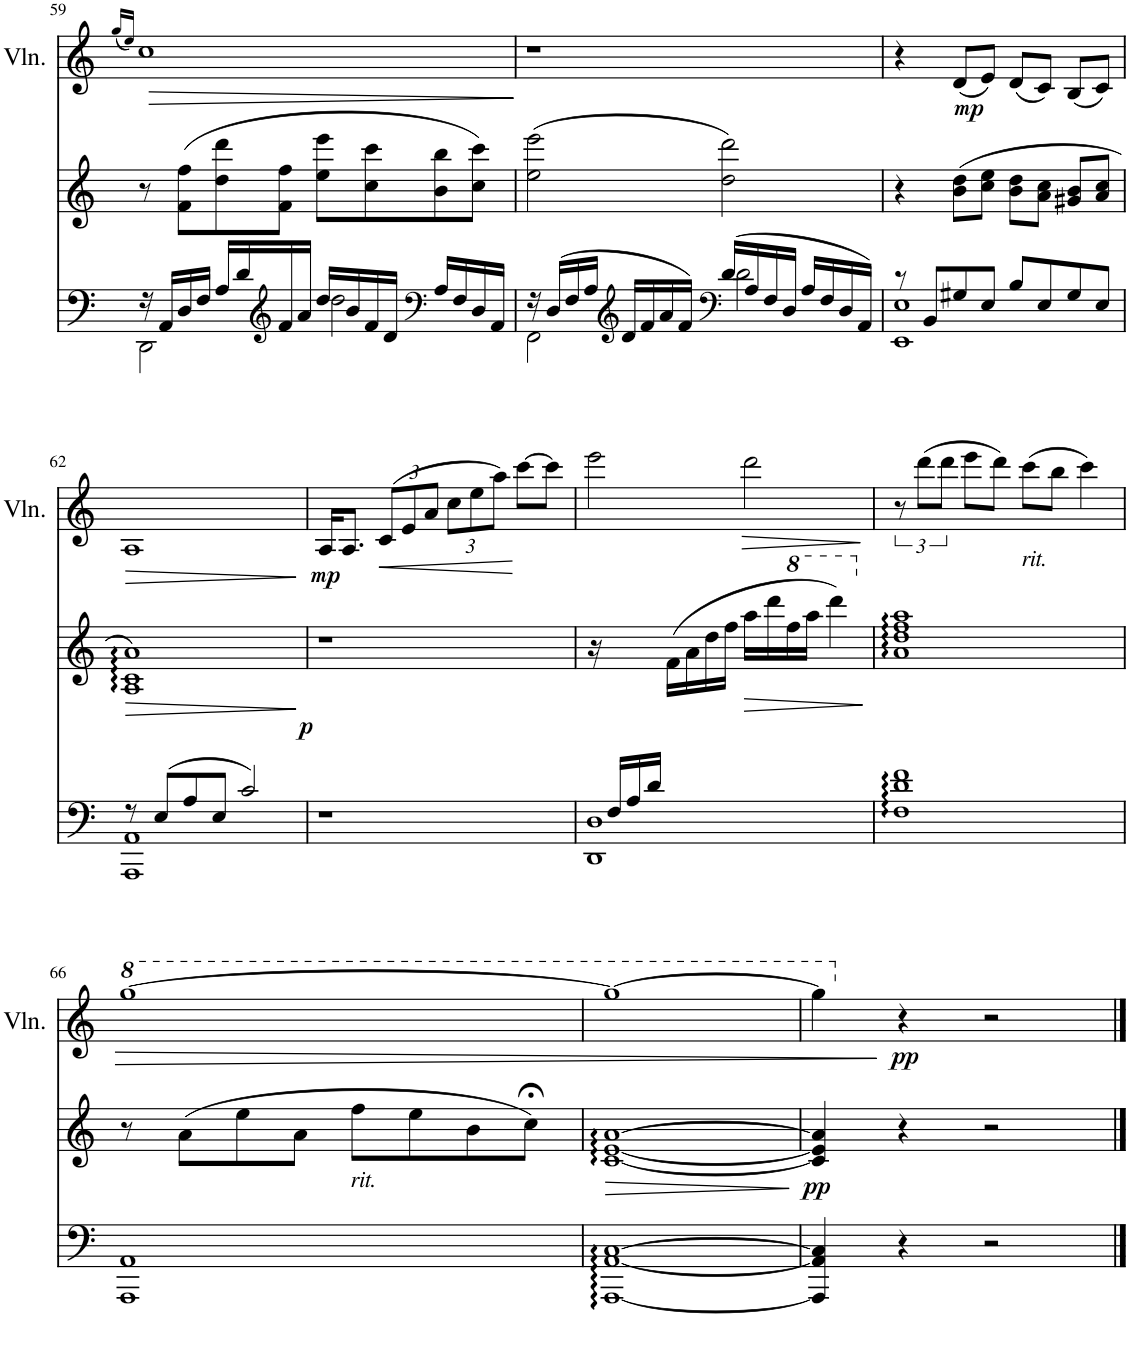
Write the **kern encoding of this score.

**kern	**dynam	**kern	**dynam	**kern	**dynam
*part3	*part3	*part2	*part2	*part1	*part1
*staff3	*staff3	*staff2	*staff2	*staff1	*staff1
*I"Piano	*	*I"Piano	*	*I"Piano	*
*I'Pno	*	*I'Pno	*	*I'Pno	*
!!LO:PB:g=z
*clefF4	*	*clefG2	*	*clefG2	*
*k[]	*	*k[]	*	*k[]	*
*M4/4	*	*M4/4	*	*M4/4	*
*met(c)	*	*met(c)	*	*met(c)	*
=59	=59	=59	=59	=59	=59
.	.	.	.	(16qgg/LL	.
.	.	.	.	16qee/JJ)	.
*^	*	*	*	*	*
16r	2DD\	.	8r	.	1cc	.
16AA/LL	.	.	.	.	.	.
16D/	.	.	(8f\ 8ff\L	.	.	.
16F/JJ	.	.	.	.	.	.
16A/LL	.	.	8dd\ 8ddd\	.	.	.
16d/	.	.	.	.	.	.
*clefG2	*	*	*	*	*	*
16f/	.	.	8f\ 8ff\J	.	.	.
16a/JJ	.	.	.	.	.	.
16dd/LL	2dd\	.	8ee\ 8eee\L	.	.	.
16b/	.	.	.	.	.	.
16f/	.	.	8cc\ 8ccc\	.	.	.
16d/JJ	.	.	.	.	.	.
*clefF4	*	*	*	*	*	*
16A/LL	.	.	8b\ 8bb\	.	.	.
16F/	.	.	.	.	.	.
16D/	.	.	8cc\ 8ccc\J)	.	.	.
16AA/JJ	.	.	.	.	.	.
=60	=60	=60	=60	=60	=60	=60
16r	2FF\	.	(2ee\ 2eee\	.	1r	.
(16D/LL	.	.	.	.	.	.
16F/	.	.	.	.	.	.
16A/JJ	.	.	.	.	.	.
*clefG2	*	*	*	*	*	*
16d/LL	.	.	.	.	.	.
16f/	.	.	.	.	.	.
16a/	.	.	.	.	.	.
16f/JJ)	.	.	.	.	.	.
*clefF4	*	*	*	*	*	*
(16d/LL	2d\	.	2dd\ 2ddd\)	.	.	.
16A/	.	.	.	.	.	.
16F/	.	.	.	.	.	.
16D/JJ	.	.	.	.	.	.
16A/LL	.	.	.	.	.	.
16F/	.	.	.	.	.	.
16D/	.	.	.	.	.	.
16AA/JJ)	.	.	.	.	.	.
=61	=61	=61	=61	=61	=61	=61
8r	1EE 1E	.	4r	.	4r	.
8BB/L	.	.	.	.	.	.
!	!	!	!	!	!	!LO:DY:b
8G#X/	.	.	(8b\ 8dd\L	.	(8d/L	mp
8E/J	.	.	8cc\ 8ee\J	.	8e/J)	.
8B/L	.	.	8b\ 8dd\L	.	(8d/L	.
8E/	.	.	8a\ 8cc\J	.	8c/J)	.
8G#/	.	.	8g#X/ 8b/L	.	(8B/L	.
8E/J	.	.	8a/ 8cc/J	.	8c/J)	.
!!LO:LB:g=z
=62	=62	=62	=62	=62	=62	=62
!	!	!	!	!LO:HP:b	!	!LO:HP:b
8r	1AAA 1AA	.	1A 1c 1a)	>	1A	>
(8E/L	.	.	.	.	.	.
8A/	.	.	.	.	.	.
8E/J	.	.	.	.	.	.
2c/)	.	.	.	.	.	.
*v	*v	*	*	*	*	*
.	.	.	.	.	]
=63	=63	=63	=63	=63	=63
!	!LO:DY:a	!	!	!	!LO:DY:b
1r	p	1r	.	16A/KL	mp
.	.	.	.	8.A/J	.
*	*	*	*	*Xbrackettup	*
!	!	!	!	!	!LO:HP:b
.	.	.	.	(12c/L	<
.	.	.	.	12e/	.
.	.	.	.	12a/J	.
.	.	.	.	12cc\L	.
.	.	.	.	12ee\	.
.	.	.	.	12aa\J)	.
.	.	.	.	[8ccc\L	[
.	.	.	.	8ccc\J]	.
=64	=64	=64	=64	=64	=64
*^	*	*	*	*	*
16ryy	1DD 1D	.	16r	.	2eee\	.
16F/LL	.	.	16ryy	.	.	.
16A/	.	.	8ryy	.	.	.
16d/JJ	.	.	.	.	.	.
4ryy	.	.	(16f\LL	.	.	.
.	.	.	16a\	.	.	.
.	.	.	16dd\	.	.	.
.	.	.	16ff\JJ	.	.	.
!	!	!	!	!	!	!LO:HP:b
2ryy	.	.	16aa\LL	.	2ddd\	>
.	.	.	16ddd\	.	.	.
*	*	*	*8va	*	*	*
.	.	.	16fff\	.	.	.
.	.	.	16aaa\JJ	.	.	.
.	.	.	4dddd\)	.	.	.
*v	*v	*	*	*	*	*
.	.	.	]	.	]
=65	=65	=65	=65	=65	=65
*	*	*X8va	*	*	*
*	*	*	*	*brackettup	*
1F 1d 1f	.	1a 1dd 1ff 1aa	.	12r	.
.	.	.	.	(12ddd\L	.
.	.	.	.	12ddd\J	.
.	.	.	.	8eee\L	.
.	.	.	.	8ddd\J)	.
!	!	!	!	!LO:TX:b:i:t=rit.	!
.	.	.	.	(8ccc\L	.
.	.	.	.	8bb\J	.
.	.	.	.	4ccc\)	.
!!LO:LB:g=z
=66	=66	=66	=66	=66	=66
!	!	!	!	!	!LO:HP:b
1AAA 1AA	.	8r	.	[1ggg	>
.	.	(8a\L	.	.	.
.	.	8ee\	.	.	.
.	.	8a\J	.	.	.
!	!	!LO:TX:b:i:t=rit.	!	!	!
.	.	8ff\L	.	.	.
.	.	8ee\	.	.	.
.	.	8b\	.	.	.
.	.	8cc;<\J)	.	.	.
=67	=67	=67	=67	=67	=67
*	*	*	*	*8va	*
[1AAA [1AA [1C	.	[1c [1e [1a	.	1ggg_	.
=68	=68	=68	=68	=68	=68
!	!LO:DY:a	!	!	!	!
4AAA/] 4AA/] 4C/]	pp	4c/] 4e/] 4a/]	.	4ggg\]	.
*	*	*	*	*X8va	*
!	!	!	!	!	!LO:DY:n=1:b
4r	.	4r	.	4r	] pp
2r	.	2r	.	2r	.
==	==	==	==	==	==
*-	*-	*-	*-	*-	*-
